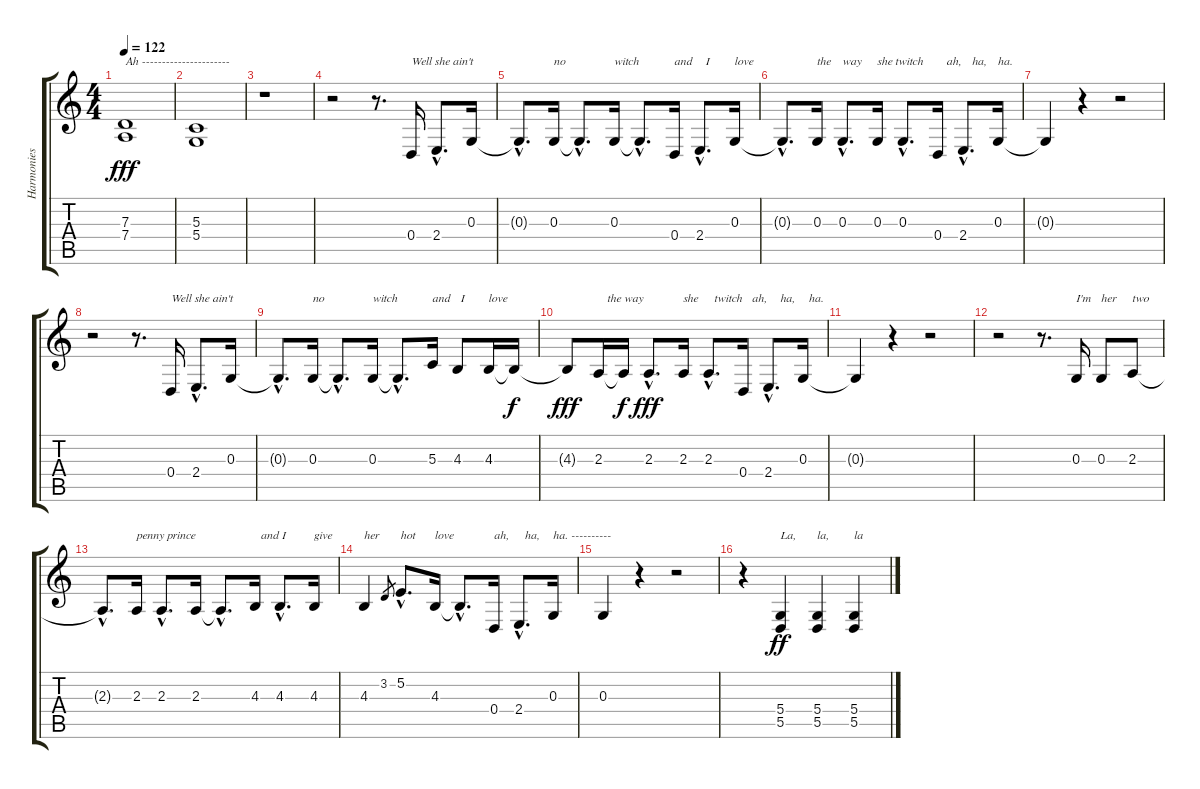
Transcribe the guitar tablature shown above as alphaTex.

\track ("Harmonies" "Harmonies") {instrument altosax}
\staff {score tabs}
\tuning (E4 B3 G3 D3 A2 E2) {hide}
\ts (4 4)
\tempo 122
\clef g2
\ks c
(7.3 7.4).1{txt "Ah ----------------------" dy fff} |
(5.3 5.4).1 |
r.1 |
r.2 r.8{d} 0.4.16{txt "Well she ain't" volume 16 instrument altosax} 2.4{hac}.8{d} 0.3.16 |
0.3{hac t}.8{d txt " "} 0.3.16{txt "no"} 0.3{hac t}.8{d txt " "} 0.3.16{txt "witch"} 0.3{hac t}.8{d} 0.4.16{txt "and"} 2.4{hac}.8{d txt "  I"} 0.3.16{txt "love"} |
0.3{hac t}.8{d} 0.3.16{txt "the"} 0.3{hac}.8{d txt "way"} 0.3.16{txt "she twitch"} 0.3{hac}.8{d txt " "} 0.4.16{txt "   ah,"} 2.4{hac}.8{d txt "   ha,"} 0.3.16{txt "ha."} |
0.3{t}.4 r.4 r.2 |
r.2 r.8{d} 0.4.16{txt "Well she ain't"} 2.4{hac}.8{d} 0.3.16 |
0.3{hac t}.8{d txt " "} 0.3.16{txt "no"} 0.3{hac t}.8{d txt " "} 0.3.16{txt "witch"} 0.3{hac t}.8{d} 5.3.16{txt "and"} 4.3.8{txt " I"} 4.3.16{txt "love"} 4.3{t}.16{txt " " dy f} |
4.3{t}.8{dy fff} 2.3.16{txt "   the way"} 2.3{t}.16{txt " " dy f} 2.3{hac}.8{d txt " " dy fff} 2.3.16{txt "she"} 2.3{hac}.8{d txt "  twitch"} 0.4.16{txt "   ah,"} 2.4{hac}.8{d txt "    ha,"} 0.3.16{txt "  ha."} |
0.3{t}.4 r.4 r.2 |
r.2 r.8{d} 0.3.16{txt "I'm"} 0.3.8{txt "her"} 2.3.8{txt "two"} |
2.3{hac t}.8{d txt " "} 2.3.16{txt "penny prince"} 2.3{hac}.8{d} 2.3.16{txt " "} 2.3{hac t}.8{d} 4.3.16{txt "  and I"} 4.3{hac}.8{d txt " "} 4.3.16{txt "give"} |
4.3.4{txt "her"} 3.2.8{gr} 5.2{hac}.8{d txt "hot"} 4.3.16{txt "love"} 4.3{hac t}.8{d} 0.4.16{txt "ah,"} 2.4{hac}.8{d txt "  ha,"} 0.3.16{txt "ha. ----------"} |
0.3.4 r.4 r.2 |
r.4 (5.4 5.5).4{txt "La," dy ff} (5.4 5.5).4{txt "la,"} (5.4 5.5).4{txt "la"}
